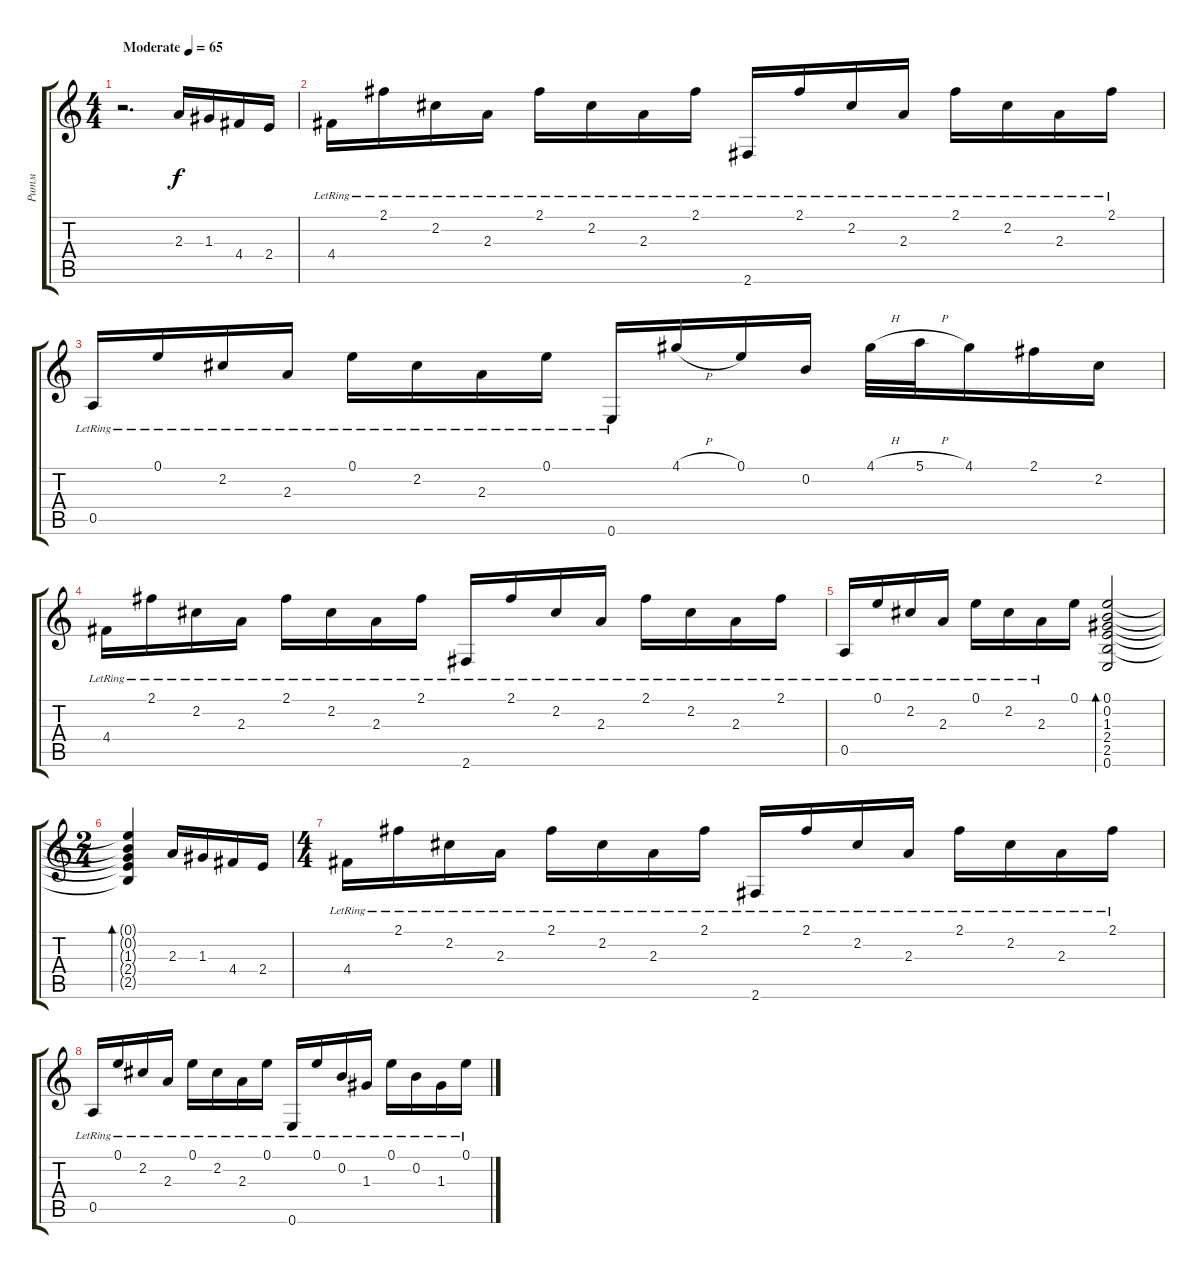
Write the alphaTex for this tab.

\track ("Ритм" "Ритм") {instrument electricguitarclean}
\staff {score tabs}
\tuning (E4 B3 G3 D3 A2 E2) {hide}
\ts (4 4)
\tempo (65 "Moderate")
\clef g2
\ks c
r.2{d dy f instrument electricguitarclean} 2.3.16 1.3.16 4.4.16 2.4.16 |
4.4{lr}.16 2.1{lr}.16 2.2{lr}.16 2.3{lr}.16 2.1{lr}.16 2.2{lr}.16 2.3{lr}.16 2.1{lr}.16 2.6{lr}.16 2.1{lr}.16 2.2{lr}.16 2.3{lr}.16 2.1{lr}.16 2.2{lr}.16 2.3{lr}.16 2.1{lr}.16 |
0.5{lr}.16 0.1{lr}.16 2.2{lr}.16 2.3{lr}.16 0.1{lr}.16 2.2{lr}.16 2.3{lr}.16 0.1{lr}.16 0.6{lr}.16 4.1{h}.16 0.1.16 0.2.16 4.1{h}.32 5.1{h}.32 4.1.16 2.1.16 2.2.16 |
4.4{lr}.16 2.1{lr}.16 2.2{lr}.16 2.3{lr}.16 2.1{lr}.16 2.2{lr}.16 2.3{lr}.16 2.1{lr}.16 2.6{lr}.16 2.1{lr}.16 2.2{lr}.16 2.3{lr}.16 2.1{lr}.16 2.2{lr}.16 2.3{lr}.16 2.1{lr}.16 |
0.5{lr}.16 0.1{lr}.16 2.2{lr}.16 2.3{lr}.16 0.1{lr}.16 2.2{lr}.16 2.3{lr}.16 0.1.16 (0.1 0.2 1.3 2.4 2.5 0.6).2{bd 120} |
\ts (2 4)
(0.1{t} 0.2{t} 1.3{t} 2.4{t} 2.5{t}).4{bd 120} 2.3.16 1.3.16 4.4.16 2.4.16 |
\ts (4 4)
4.4{lr}.16 2.1{lr}.16 2.2{lr}.16 2.3{lr}.16 2.1{lr}.16 2.2{lr}.16 2.3{lr}.16 2.1{lr}.16 2.6{lr}.16 2.1{lr}.16 2.2{lr}.16 2.3{lr}.16 2.1{lr}.16 2.2{lr}.16 2.3{lr}.16 2.1{lr}.16 |
0.5{lr}.16 0.1{lr}.16 2.2{lr}.16 2.3{lr}.16 0.1{lr}.16 2.2{lr}.16 2.3{lr}.16 0.1{lr}.16 0.6{lr}.16 0.1{lr}.16 0.2{lr}.16 1.3{lr}.16 0.1{lr}.16 0.2{lr}.16 1.3{lr}.16 0.1{lr}.16
